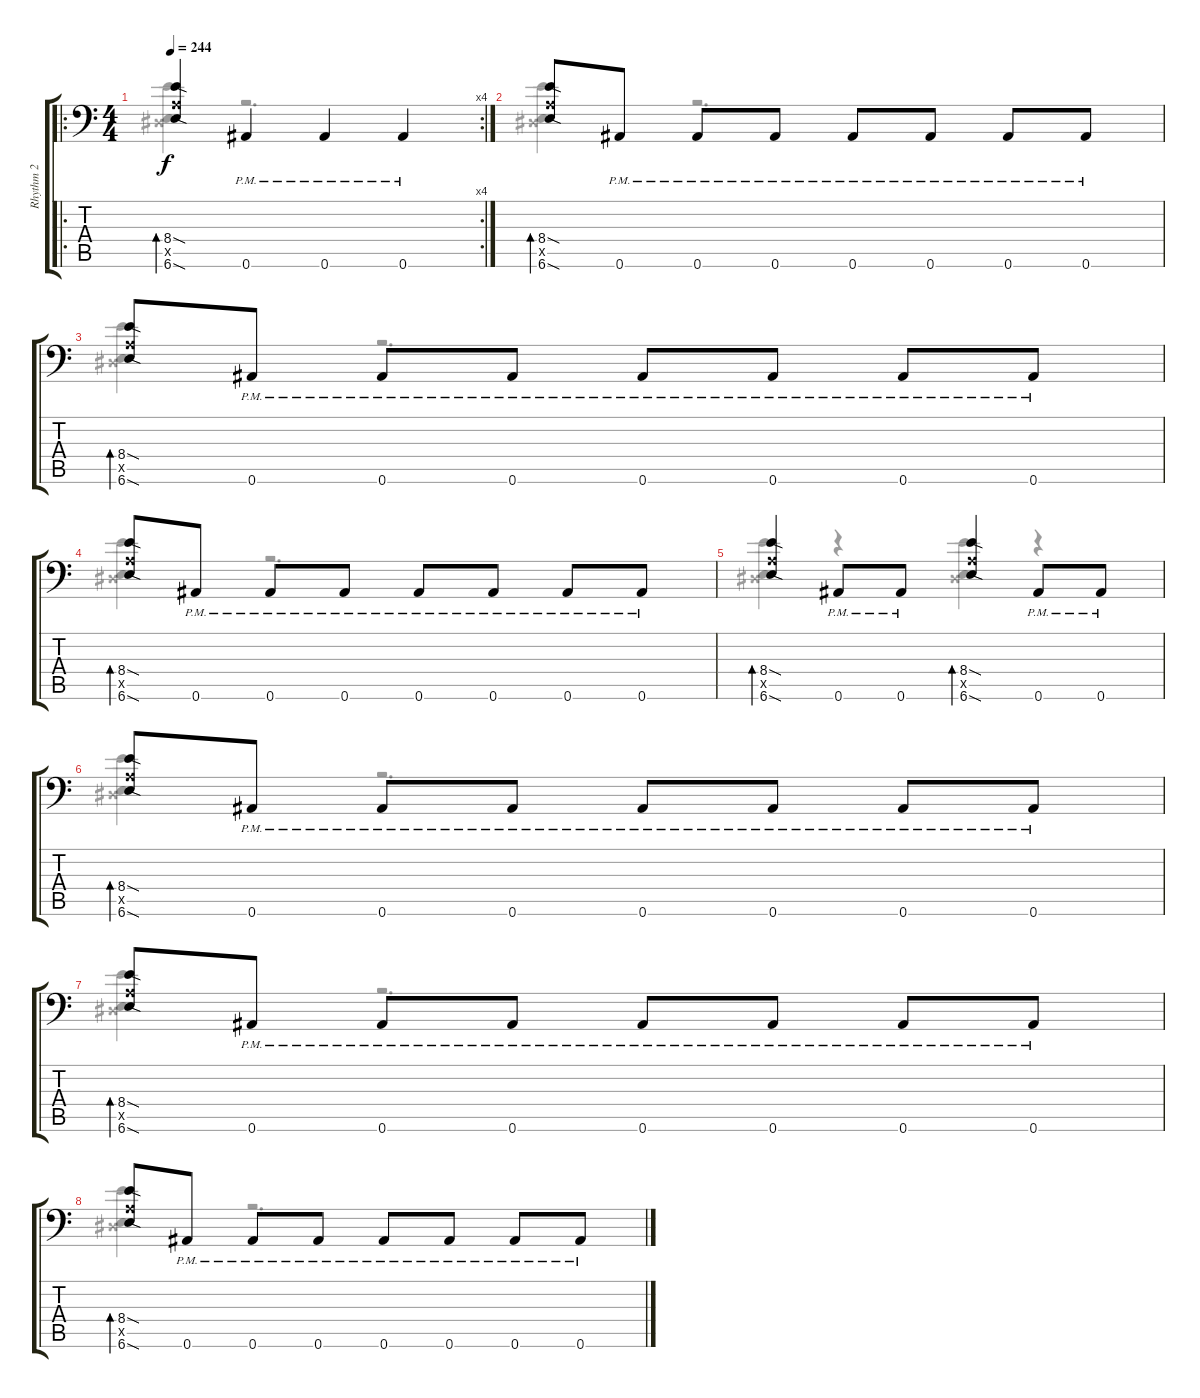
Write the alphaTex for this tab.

\track ("Rhythm 2" "Rhythm 2") {instrument overdrivenguitar}
\staff {score tabs}
\tuning (Bb3 F3 Db3 Ab2 Eb2 Bb1) {hide}
\voice
\ro
\rc 4
\ts (4 4)
\tempo 244
\clef f4
\ks c
(8.4{sod} 6.5{x} 6.6{sod}).4{bd 60 dy f} 0.6{pm}.4 0.6{pm}.4 0.6{pm}.4 |
(8.4{sod} 6.5{x} 6.6{sod}).8{bd 60} 0.6{pm}.8 0.6{pm}.8 0.6{pm}.8 0.6{pm}.8 0.6{pm}.8 0.6{pm}.8 0.6{pm}.8 |
(8.4{sod} 6.5{x} 6.6{sod}).8{bd 60} 0.6{pm}.8 0.6{pm}.8 0.6{pm}.8 0.6{pm}.8 0.6{pm}.8 0.6{pm}.8 0.6{pm}.8 |
(8.4{sod} 6.5{x} 6.6{sod}).8{bd 60} 0.6{pm}.8 0.6{pm}.8 0.6{pm}.8 0.6{pm}.8 0.6{pm}.8 0.6{pm}.8 0.6{pm}.8 |
(8.4{sod} 6.5{x} 6.6{sod}).4{bd 60} 0.6{pm}.8 0.6{pm}.8 (8.4{sod} 6.5{x} 6.6{sod}).4{bd 60} 0.6{pm}.8 0.6{pm}.8 |
(8.4{sod} 6.5{x} 6.6{sod}).8{bd 60} 0.6{pm}.8 0.6{pm}.8 0.6{pm}.8 0.6{pm}.8 0.6{pm}.8 0.6{pm}.8 0.6{pm}.8 |
(8.4{sod} 6.5{x} 6.6{sod}).8{bd 60} 0.6{pm}.8 0.6{pm}.8 0.6{pm}.8 0.6{pm}.8 0.6{pm}.8 0.6{pm}.8 0.6{pm}.8 |
(8.4{sod} 6.5{x} 6.6{sod}).8{bd 60} 0.6{pm}.8 0.6{pm}.8 0.6{pm}.8 0.6{pm}.8 0.6{pm}.8 0.6{pm}.8 0.6{pm}.8
\voice
\clef f4
\ottava regular
\simile none
\ks c
(8.4{sod} 0.5{x} 6.6{sod}).4{bd 60 dy f} r.2{d} |
(8.4{sod} 0.5{x} 6.6{sod}).4{bd 60} r.2{d} |
(8.4{sod} 0.5{x} 6.6{sod}).4{bd 60} r.2{d} |
(8.4{sod} 0.5{x} 6.6{sod}).4{bd 60} r.2{d} |
(8.4{sod} 0.5{x} 6.6{sod}).4{bd 60} r.4 (8.4{sod} 0.5{x} 6.6{sod}).4{bd 60} r.4 |
(8.4{sod} 0.5{x} 6.6{sod}).4{bd 60} r.2{d} |
(8.4{sod} 0.5{x} 6.6{sod}).4{bd 60} r.2{d} |
(8.4{sod} 0.5{x} 6.6{sod}).4{bd 60} r.2{d}
